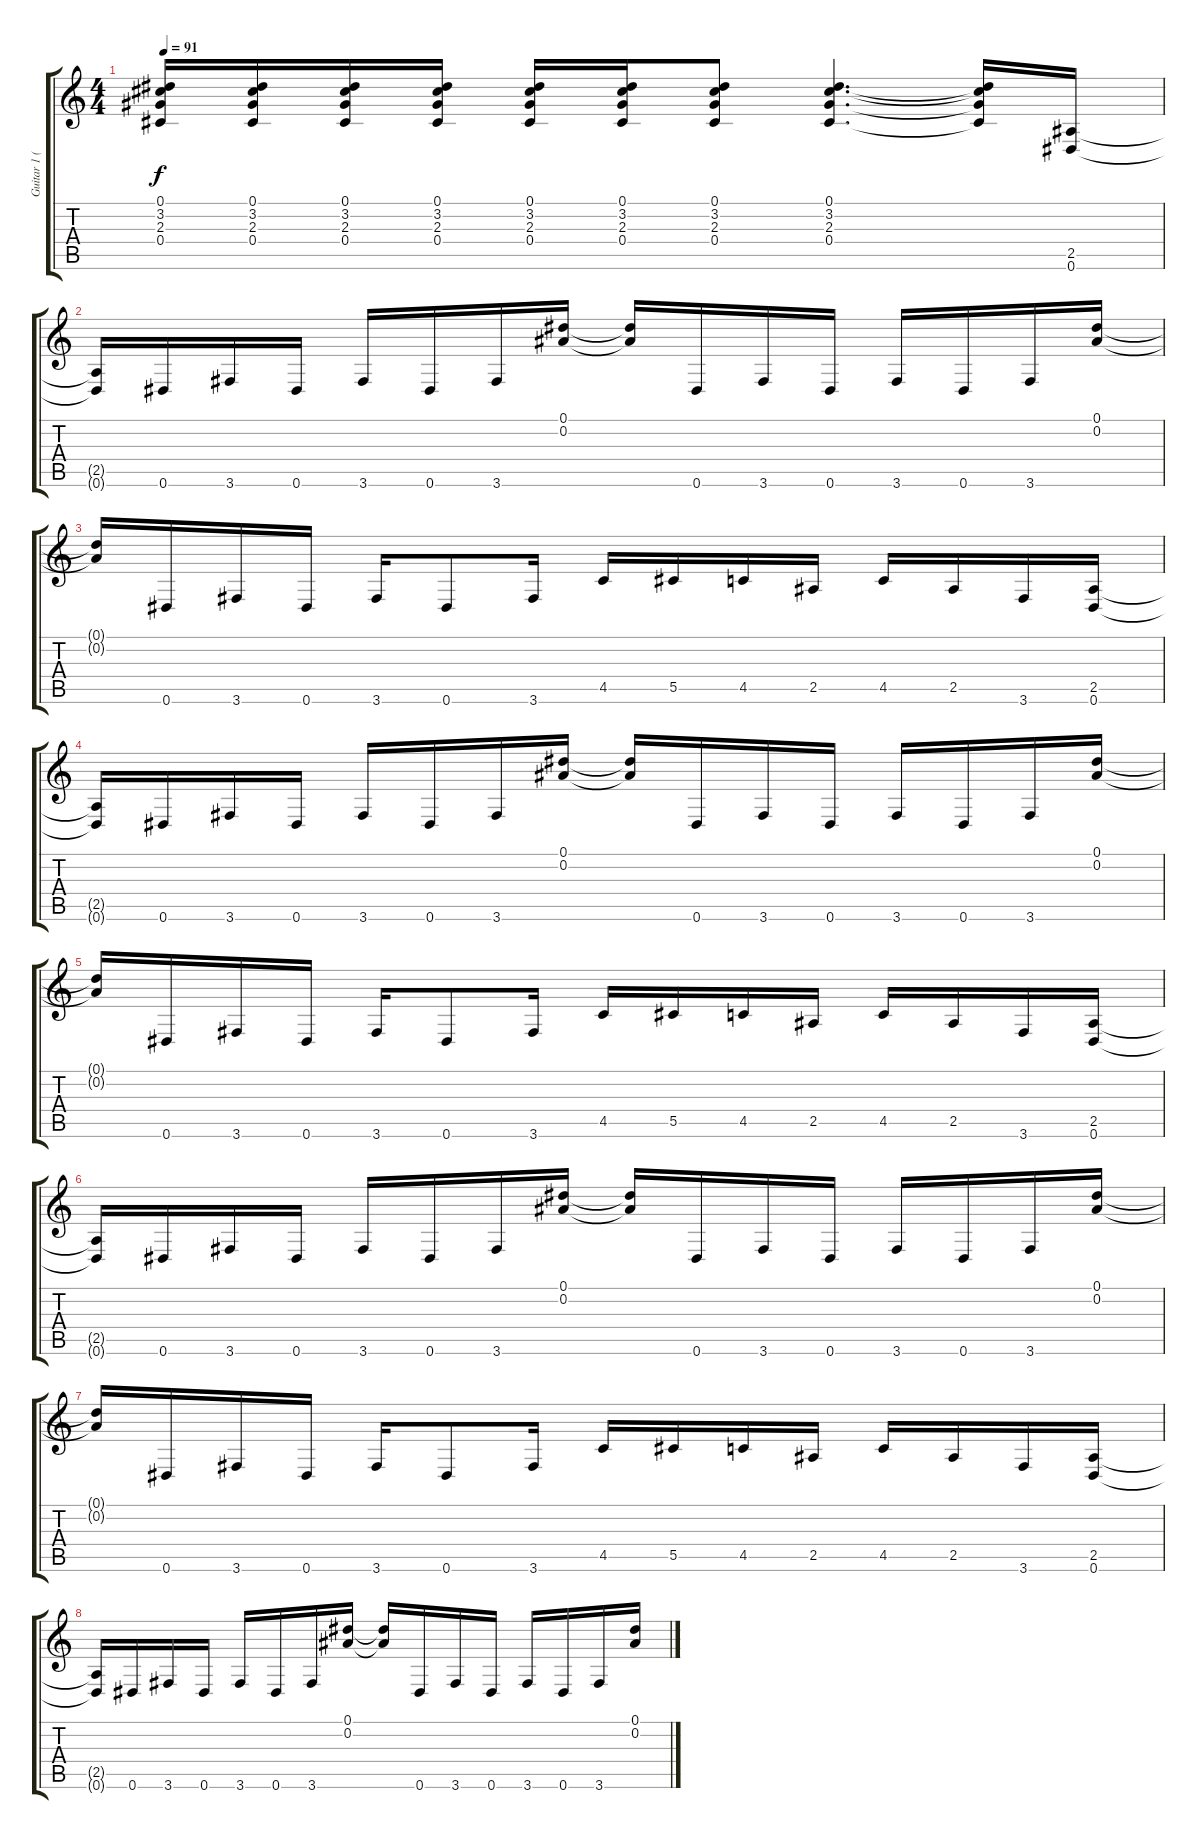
\track ("Guitar 1 (Rhythm)" "Guitar 1 (") {instrument distortionguitar}
\staff {score tabs}
\tuning (Eb4 Bb3 Gb3 Db3 Ab2 Eb2) {hide}
\ts (4 4)
\tempo 91
\clef g2
\ks c
(0.1{t} 3.2{t} 2.3{t} 0.4{t}).16{dy f} (0.1 3.2 2.3 0.4).16 (0.1 3.2 2.3 0.4).16 (0.1 3.2 2.3 0.4).16 (0.1 3.2 2.3 0.4).16 (0.1 3.2 2.3 0.4).16 (0.1 3.2 2.3 0.4).8 (0.1 3.2 2.3 0.4).4{d} (0.1{t} 3.2{t} 2.3{t} 0.4{t}).16 (2.5 0.6).16 |
(2.5{t} 0.6{t}).16 0.6.16 3.6.16 0.6.16 3.6.16 0.6.16 3.6.16 (0.1 0.2).16 (0.1{t} 0.2{t}).16 0.6.16 3.6.16 0.6.16 3.6.16 0.6.16 3.6.16 (0.1 0.2).16 |
(0.1{t} 0.2{t}).16 0.6.16 3.6.16 0.6.16 3.6.16 0.6.8 3.6.16 4.5.16 5.5.16 4.5.16 2.5.16 4.5.16 2.5.16 3.6.16 (2.5 0.6).16 |
(2.5{t} 0.6{t}).16 0.6.16 3.6.16 0.6.16 3.6.16 0.6.16 3.6.16 (0.1 0.2).16 (0.1{t} 0.2{t}).16 0.6.16 3.6.16 0.6.16 3.6.16 0.6.16 3.6.16 (0.1 0.2).16 |
(0.1{t} 0.2{t}).16 0.6.16 3.6.16 0.6.16 3.6.16 0.6.8 3.6.16 4.5.16 5.5.16 4.5.16 2.5.16 4.5.16 2.5.16 3.6.16 (2.5 0.6).16 |
(2.5{t} 0.6{t}).16 0.6.16 3.6.16 0.6.16 3.6.16 0.6.16 3.6.16 (0.1 0.2).16 (0.1{t} 0.2{t}).16 0.6.16 3.6.16 0.6.16 3.6.16 0.6.16 3.6.16 (0.1 0.2).16 |
(0.1{t} 0.2{t}).16 0.6.16 3.6.16 0.6.16 3.6.16 0.6.8 3.6.16 4.5.16 5.5.16 4.5.16 2.5.16 4.5.16 2.5.16 3.6.16 (2.5 0.6).16 |
(2.5{t} 0.6{t}).16 0.6.16 3.6.16 0.6.16 3.6.16 0.6.16 3.6.16 (0.1 0.2).16 (0.1{t} 0.2{t}).16 0.6.16 3.6.16 0.6.16 3.6.16 0.6.16 3.6.16 (0.1 0.2).16
